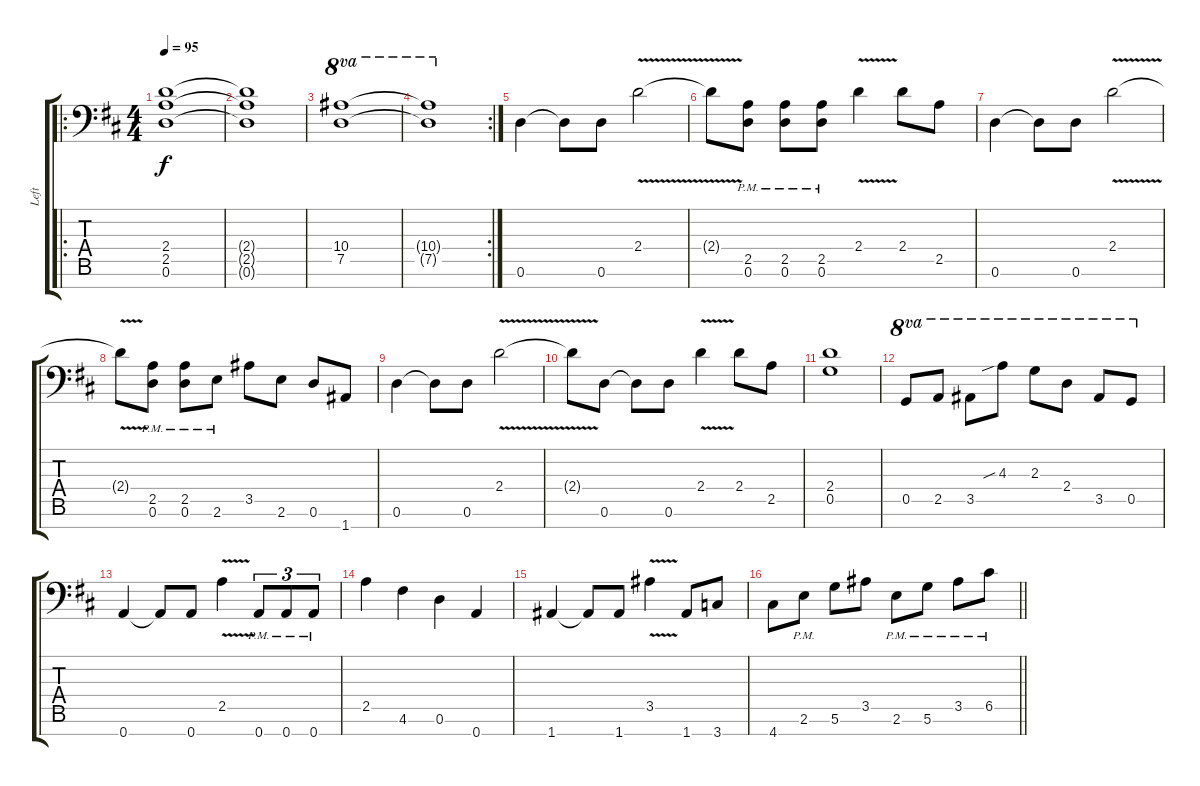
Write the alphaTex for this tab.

\track ("Left" "Left") {instrument distortionguitar}
\staff {score tabs}
\tuning (D4 A3 F3 C3 G2 D2 A1) {hide}
\ro
\ts (4 4)
\tempo 95
\clef f4
\ks d
(2.4 2.5 0.6).1{dy f instrument distortionguitar} |
(2.4{t} 2.5{t} 0.6{t}).1 |
(10.4 7.5).1{ot 8va} |
\rc 2
(10.4{t} 7.5{t}).1{ot 8va} |
0.6.4 0.6{t}.8 0.6.8 2.4{v}.2 |
2.4{t}.8 (2.5{pm} 0.6{pm}).8 (2.5{pm} 0.6{pm}).8 (2.5{pm} 0.6{pm}).8 2.4{v}.4 2.4.8 2.5.8 |
0.6.4 0.6{t}.8 0.6.8 2.4{v}.2 |
2.4{t}.8 (2.5{pm} 0.6{pm}).8 (2.5{pm} 0.6{pm}).8 2.6{pm}.8 3.5.8 2.6.8 0.6.8 1.7.8 |
0.6.4 0.6{t}.8 0.6.8 2.4{v}.2 |
2.4{t}.8 0.6.8 0.6{t}.8 0.6.8 2.4{v}.4 2.4.8 2.5.8 |
(2.4 0.5).1 |
0.5.8{ot 8va} 2.5.8{ot 8va} 3.5.8{ot 8va} 4.3{sib}.8{ot 8va} 2.3.8{ot 8va} 2.4.8{ot 8va} 3.5.8{ot 8va} 0.5.8{ot 8va} |
0.7.4 0.7{t}.8 0.7.8 2.5{v}.4 0.7{pm}.8{tu (3 2)} 0.7{pm}.8{tu (3 2)} 0.7{pm}.8{tu (3 2)} |
2.5.4 4.6.4 0.6.4 0.7.4 |
1.7.4 1.7{t}.8 1.7.8 3.5{v}.4 1.7.8 3.7.8 |
\barLineRight lightlight
4.7.8 2.6{pm}.8 5.6.8 3.5.8 2.6{pm}.8 5.6{pm}.8 3.5{pm}.8 6.5{pm}.8
